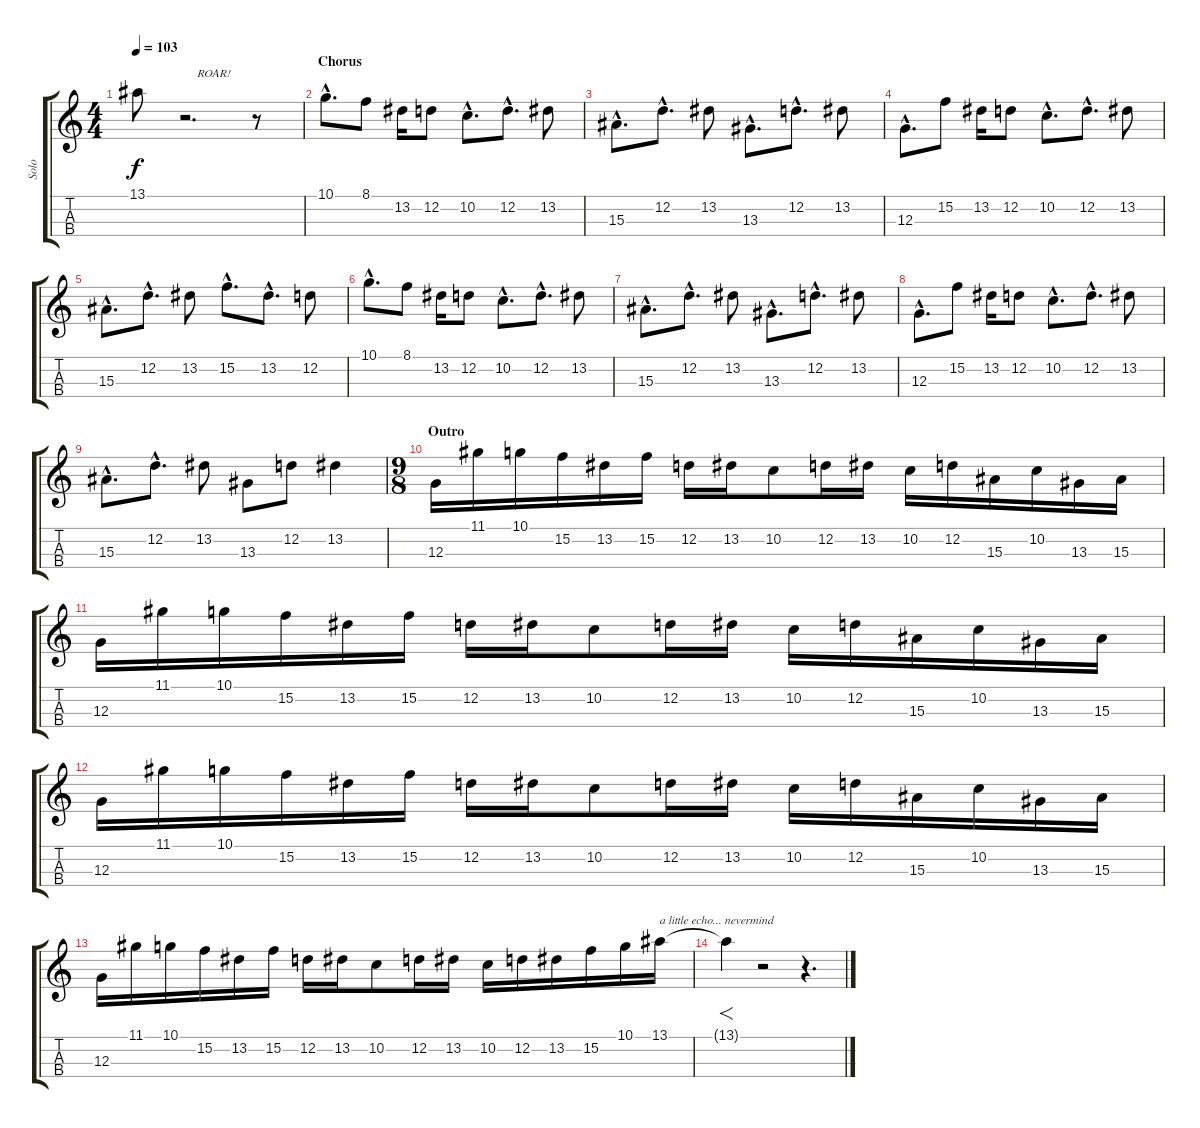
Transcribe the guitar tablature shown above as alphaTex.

\track ("Solo" "Solo") {instrument contrabass}
\staff {score tabs}
\tuning (A3 D3 G2 C2) {hide}
\ts (4 4)
\tempo 103
\clef g2
\ks c
13.1.8{dy f} r.2{d txt "    ROAR!"} r.8 |
\section ("" "Chorus")
10.1{hac}.8{d} 8.1.8 13.2.16 12.2.8 10.2{hac}.8{d} 12.2{hac}.8{d} 13.2.8 |
15.3{hac}.8{d} 12.2{hac}.8{d} 13.2.8 13.3{hac}.8{d} 12.2{hac}.8{d} 13.2.8 |
12.3{hac}.8{d} 15.2.8 13.2.16 12.2.8 10.2{hac}.8{d} 12.2{hac}.8{d} 13.2.8 |
15.3{hac}.8{d} 12.2{hac}.8{d} 13.2.8 15.2{hac}.8{d} 13.2{hac}.8{d} 12.2.8 |
10.1{hac}.8{d} 8.1.8 13.2.16 12.2.8 10.2{hac}.8{d} 12.2{hac}.8{d} 13.2.8 |
15.3{hac}.8{d} 12.2{hac}.8{d} 13.2.8 13.3{hac}.8{d} 12.2{hac}.8{d} 13.2.8 |
12.3{hac}.8{d} 15.2.8 13.2.16 12.2.8 10.2{hac}.8{d} 12.2{hac}.8{d} 13.2.8 |
15.3{hac}.8{d} 12.2{hac}.8{d} 13.2.8 13.3.8 12.2.8 13.2.4 |
\ts (9 8)
\section ("" "Outro")
12.3.16 11.1.16 10.1.16 15.2.16 13.2.16 15.2.16 12.2.16 13.2.16 10.2.8 12.2.16 13.2.16 10.2.16 12.2.16 15.3.16 10.2.16 13.3.16 15.3.16 |
12.3.16 11.1.16 10.1.16 15.2.16 13.2.16 15.2.16 12.2.16 13.2.16 10.2.8 12.2.16 13.2.16 10.2.16 12.2.16 15.3.16 10.2.16 13.3.16 15.3.16 |
12.3.16 11.1.16 10.1.16 15.2.16 13.2.16 15.2.16 12.2.16 13.2.16 10.2.8 12.2.16 13.2.16 10.2.16 12.2.16 15.3.16 10.2.16 13.3.16 15.3.16 |
12.3.16 11.1.16 10.1.16 15.2.16 13.2.16 15.2.16 12.2.16 13.2.16 10.2.8 12.2.16 13.2.16 10.2.16 12.2.16 13.2.16 15.2.16 10.1.16 13.1.16{txt "a little echo... nevermind"} |
13.1{t}.4{f volume 2} r.2 r.4{d}
